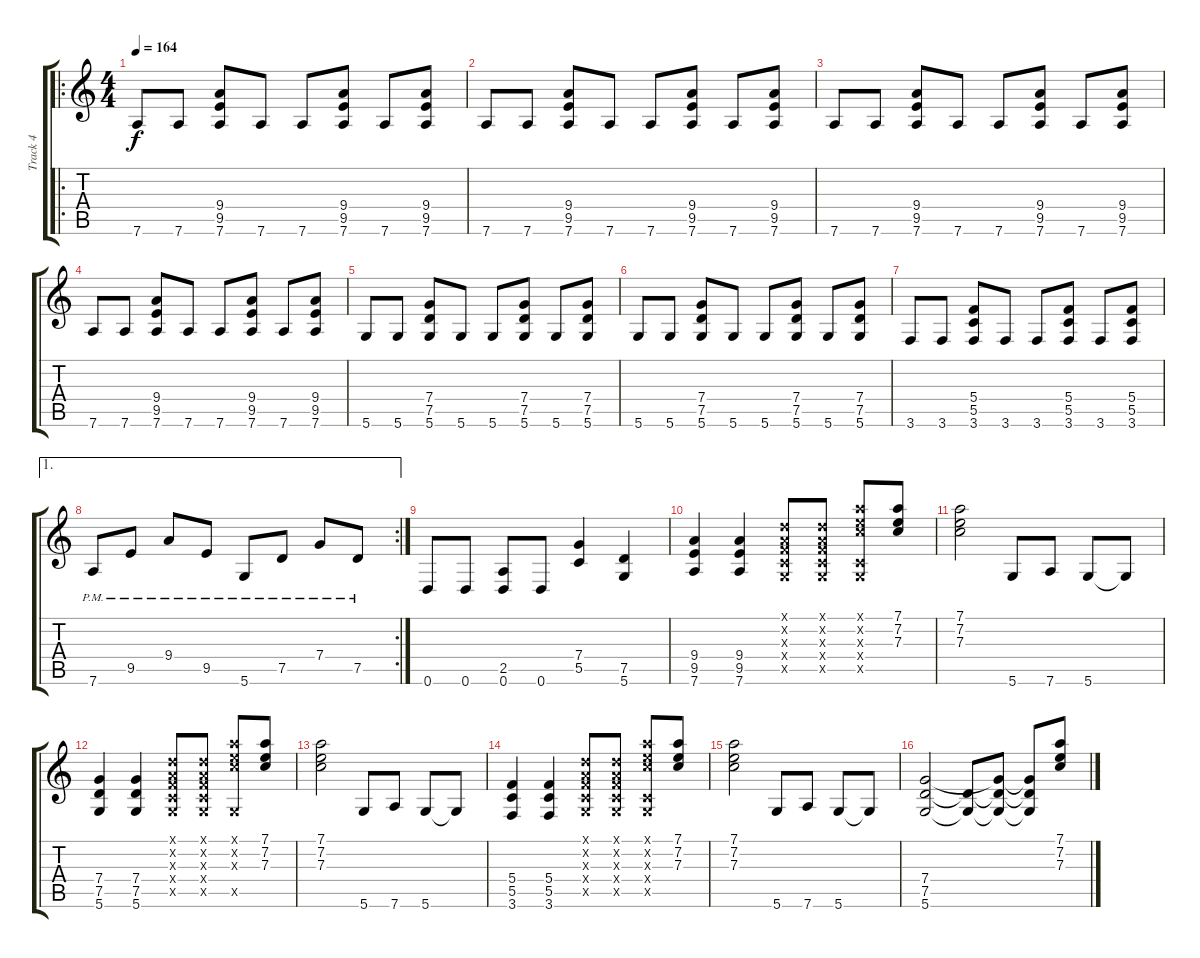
\track ("Track 4" "Track 4") {instrument distortionguitar}
\staff {score tabs}
\tuning (D4 A3 F3 C3 G2 D2) {hide}
\ro
\ts (4 4)
\tempo 164
\clef g2
\ks c
7.6.8{dy f} 7.6.8 (9.4 9.5 7.6).8 7.6.8 7.6.8 (9.4 9.5 7.6).8 7.6.8 (9.4 9.5 7.6).8 |
7.6.8 7.6.8 (9.4 9.5 7.6).8 7.6.8 7.6.8 (9.4 9.5 7.6).8 7.6.8 (9.4 9.5 7.6).8 |
7.6.8 7.6.8 (9.4 9.5 7.6).8 7.6.8 7.6.8 (9.4 9.5 7.6).8 7.6.8 (9.4 9.5 7.6).8 |
7.6.8 7.6.8 (9.4 9.5 7.6).8 7.6.8 7.6.8 (9.4 9.5 7.6).8 7.6.8 (9.4 9.5 7.6).8 |
5.6.8 5.6.8 (7.4 7.5 5.6).8 5.6.8 5.6.8 (7.4 7.5 5.6).8 5.6.8 (7.4 7.5 5.6).8 |
5.6.8 5.6.8 (7.4 7.5 5.6).8 5.6.8 5.6.8 (7.4 7.5 5.6).8 5.6.8 (7.4 7.5 5.6).8 |
3.6.8 3.6.8 (5.4 5.5 3.6).8 3.6.8 3.6.8 (5.4 5.5 3.6).8 3.6.8 (5.4 5.5 3.6).8 |
\ae 1
\rc 2
7.6{pm}.8 9.5{pm}.8 9.4{pm}.8 9.5{pm}.8 5.6{pm}.8 7.5{pm}.8 7.4{pm}.8 7.5{pm}.8 |
0.6.8 0.6.8 (2.5 0.6).8 0.6.8 (7.4 5.5).4 (7.5 5.6).4 |
(9.4 9.5 7.6).4 (9.4 9.5 7.6).4 (0.1{x} 0.2{x} 0.3{x} 0.4{x} 0.5{x}).8 (0.1{x} 0.2{x} 0.3{x} 0.4{x} 0.5{x}).8 (7.1{x} 7.2{x} 7.3{x} 0.4{x} 0.5{x}).8 (7.1 7.2 7.3).8 |
(7.1 7.2 7.3).2 5.6.8 7.6.8 5.6.8 5.6{t}.8 |
(7.4 7.5 5.6).4 (7.4 7.5 5.6).4 (0.1{x} 0.2{x} 0.3{x} 0.4{x} 0.5{x}).8 (0.1{x} 0.2{x} 0.3{x} 0.4{x} 0.5{x}).8 (7.1{x} 7.2{x} 7.3{x} 0.5{x}).8 (7.1 7.2 7.3).8 |
(7.1 7.2 7.3).2 5.6.8 7.6.8 5.6.8 5.6{t}.8 |
(5.4 5.5 3.6).4 (5.4 5.5 3.6).4 (0.1{x} 0.2{x} 0.3{x} 0.4{x} 0.5{x}).8 (0.1{x} 0.2{x} 0.3{x} 0.4{x} 0.5{x}).8 (7.1{x} 7.2{x} 7.3{x} 0.4{x} 0.5{x}).8 (7.1 7.2 7.3).8 |
(7.1 7.2 7.3).2 5.6.8 7.6.8 5.6.8 5.6{t}.8 |
(7.4 7.5 5.6).2 (7.5{t} 5.6{t}).8 (7.4{t} 7.5{t} 5.6{t}).8 (7.4{t} 7.5{t} 5.6{t}).8 (7.1 7.2 7.3).8
